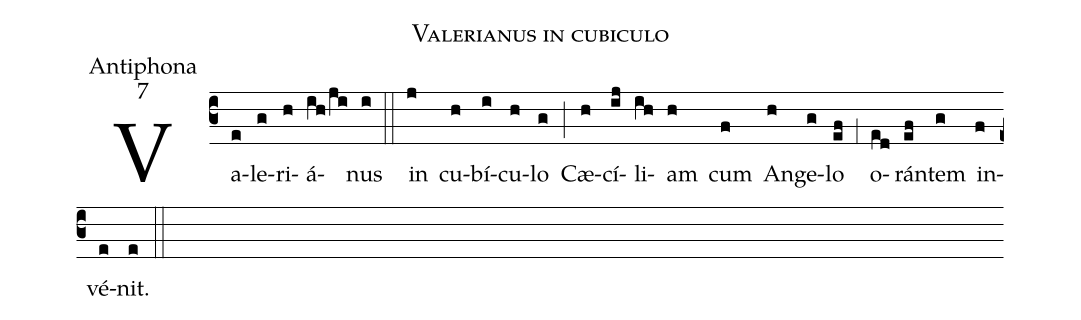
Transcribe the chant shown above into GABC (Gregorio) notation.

name:Valerianus in cubiculo;
office-part:Antiphona;
mode:7;
%%
(c3) Va(e)le(g)ri(h)á(ih/ji)nus(i) (::) in(j) cu(h)bí(i)cu(h)lo(g) (;) Cæ(h)cí(ij)li(ih)am(h) cum(f) An(h)ge(g)lo(ef) (;1) o(ed)rán(ef)tem(g) in(f)vé(e)nit.(e) (::)
